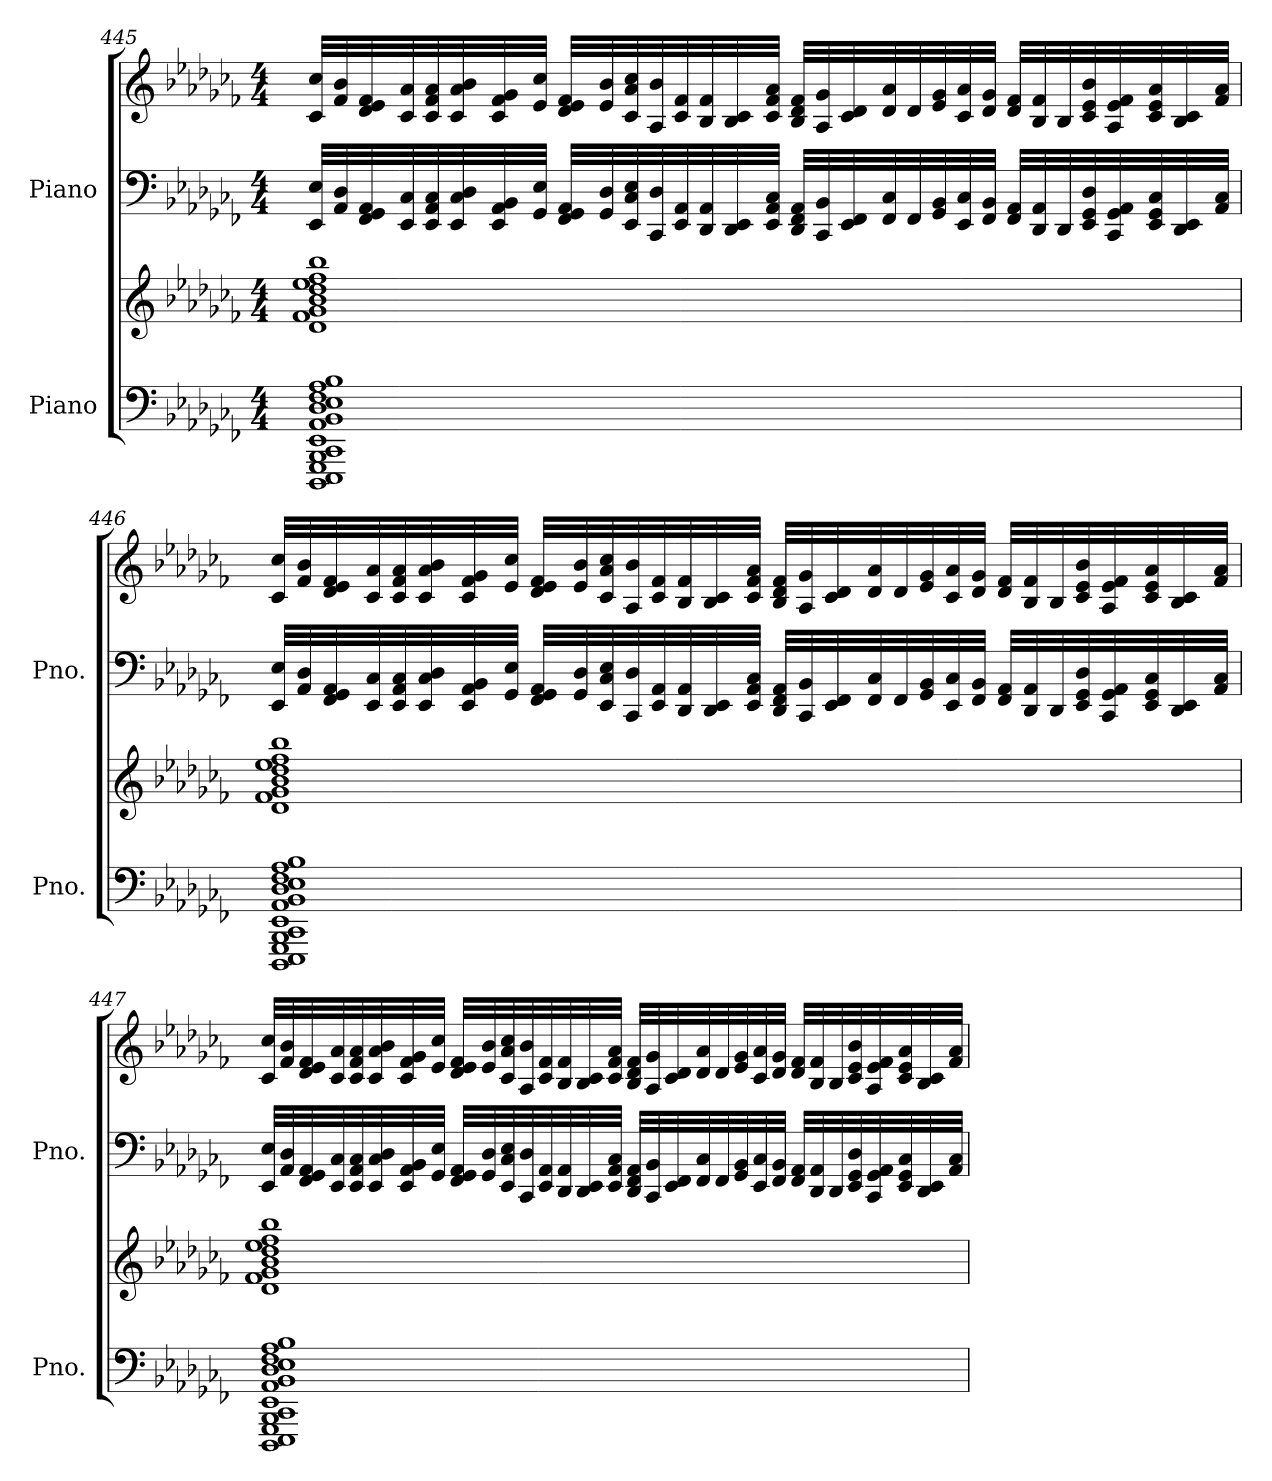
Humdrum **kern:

**kern	**kern	**kern	**kern
*part2	*part2	*part1	*part1
*staff4	*staff3	*staff2	*staff1
*I"Piano	*	*I"Piano	*
*I'Pno.	*	*I'Pno.	*
!!LO:LB:g=z
*clefF4	*clefG2	*clefF4	*clefG2
*ITrd14c24	*ITrd14c24	*ITrd-21c-36	*ITrd-21c-36
*k[b-e-a-d-g-c-f-]	*k[b-e-a-d-g-c-f-]	*k[b-e-a-d-g-c-f-]	*k[b-e-a-d-g-c-f-]
*M4/4	*M4/4	*M4/4	*M4/4
=445	=445	=445	=445
1DDDDD- 1EEEEE- 1GGGGG- 1BBBBB- 1CCCC- 1EEEE- 1AAAA- 1BBBB- 1DDD- 1EEE- 1FFF- 1AAA- 1BBB-	1DD- 1FF- 1GG- 1BB- 1D- 1E- 1F- 1B-	32ee-/ 32eee-/LLL	32cccc-/ 32ccccc-/LLL
.	.	32aa-/ 32ddd-/	32ffff-/ 32bbbb-/
.	.	32ff-/ 32gg-/ 32aa-/	32dddd-/ 32eeee-/ 32ffff-/
.	.	32ee-/ 32ccc-/	32cccc-/ 32aaaa-/
.	.	32ee-/ 32aa-/ 32ccc-/	32cccc-/ 32ffff-/ 32aaaa-/
.	.	32ee-/ 32ccc-/ 32ddd-/	32cccc-/ 32aaaa-/ 32bbbb-/
.	.	32ee-/ 32aa-/ 32bb-/	32cccc-/ 32ffff-/ 32gggg-/
.	.	32gg-/ 32eee-/JJJ	32eeee-/ 32ccccc-/JJJ
.	.	32ff-/ 32gg-/ 32aa-/LLL	32dddd-/ 32eeee-/ 32ffff-/LLL
.	.	32gg-/ 32ddd-/	32eeee-/ 32bbbb-/
.	.	32ee-/ 32ccc-/ 32eee-/	32cccc-/ 32aaaa-/ 32ccccc-/
.	.	32cc-/ 32ddd-/	32aaa-/ 32bbbb-/
.	.	32ee-/ 32aa-/	32cccc-/ 32ffff-/
.	.	32dd-/ 32aa-/	32bbb-/ 32ffff-/
.	.	32dd-/ 32ee-/	32bbb-/ 32cccc-/
.	.	32ee-/ 32aa-/ 32ccc-/JJJ	32cccc-/ 32ffff-/ 32aaaa-/JJJ
.	.	32dd-/ 32ff-/ 32aa-/LLL	32bbb-/ 32dddd-/ 32ffff-/LLL
.	.	32cc-/ 32bb-/	32aaa-/ 32gggg-/
.	.	32ee-/ 32ff-/	32cccc-/ 32dddd-/
.	.	32ff-/ 32ccc-/	32dddd-/ 32aaaa-/
.	.	32ff-/	32dddd-/
.	.	32gg-/ 32bb-/	32eeee-/ 32gggg-/
.	.	32ee-/ 32ccc-/	32cccc-/ 32aaaa-/
.	.	32ff-/ 32bb-/JJJ	32dddd-/ 32gggg-/JJJ
.	.	32ff-/ 32aa-/LLL	32dddd-/ 32ffff-/LLL
.	.	32dd-/ 32aa-/	32bbb-/ 32ffff-/
.	.	32dd-/	32bbb-/
.	.	32ee-/ 32gg-/ 32ddd-/	32cccc-/ 32eeee-/ 32bbbb-/
.	.	32cc-/ 32gg-/ 32aa-/	32aaa-/ 32eeee-/ 32ffff-/
.	.	32ee-/ 32gg-/ 32ccc-/	32cccc-/ 32eeee-/ 32aaaa-/
.	.	32dd-/ 32ee-/	32bbb-/ 32cccc-/
.	.	32aa-/ 32ccc-/JJJ	32ffff-/ 32aaaa-/JJJ
!!LO:LB:g=z
=446	=446	=446	=446
1DDDDD- 1EEEEE- 1GGGGG- 1BBBBB- 1CCCC- 1EEEE- 1AAAA- 1BBBB- 1DDD- 1EEE- 1FFF- 1AAA- 1BBB-	1DD- 1FF- 1GG- 1BB- 1D- 1E- 1F- 1B-	32ee-/ 32eee-/LLL	32cccc-/ 32ccccc-/LLL
.	.	32aa-/ 32ddd-/	32ffff-/ 32bbbb-/
.	.	32ff-/ 32gg-/ 32aa-/	32dddd-/ 32eeee-/ 32ffff-/
.	.	32ee-/ 32ccc-/	32cccc-/ 32aaaa-/
.	.	32ee-/ 32aa-/ 32ccc-/	32cccc-/ 32ffff-/ 32aaaa-/
.	.	32ee-/ 32ccc-/ 32ddd-/	32cccc-/ 32aaaa-/ 32bbbb-/
.	.	32ee-/ 32aa-/ 32bb-/	32cccc-/ 32ffff-/ 32gggg-/
.	.	32gg-/ 32eee-/JJJ	32eeee-/ 32ccccc-/JJJ
.	.	32ff-/ 32gg-/ 32aa-/LLL	32dddd-/ 32eeee-/ 32ffff-/LLL
.	.	32gg-/ 32ddd-/	32eeee-/ 32bbbb-/
.	.	32ee-/ 32ccc-/ 32eee-/	32cccc-/ 32aaaa-/ 32ccccc-/
.	.	32cc-/ 32ddd-/	32aaa-/ 32bbbb-/
.	.	32ee-/ 32aa-/	32cccc-/ 32ffff-/
.	.	32dd-/ 32aa-/	32bbb-/ 32ffff-/
.	.	32dd-/ 32ee-/	32bbb-/ 32cccc-/
.	.	32ee-/ 32aa-/ 32ccc-/JJJ	32cccc-/ 32ffff-/ 32aaaa-/JJJ
.	.	32dd-/ 32ff-/ 32aa-/LLL	32bbb-/ 32dddd-/ 32ffff-/LLL
.	.	32cc-/ 32bb-/	32aaa-/ 32gggg-/
.	.	32ee-/ 32ff-/	32cccc-/ 32dddd-/
.	.	32ff-/ 32ccc-/	32dddd-/ 32aaaa-/
.	.	32ff-/	32dddd-/
.	.	32gg-/ 32bb-/	32eeee-/ 32gggg-/
.	.	32ee-/ 32ccc-/	32cccc-/ 32aaaa-/
.	.	32ff-/ 32bb-/JJJ	32dddd-/ 32gggg-/JJJ
.	.	32ff-/ 32aa-/LLL	32dddd-/ 32ffff-/LLL
.	.	32dd-/ 32aa-/	32bbb-/ 32ffff-/
.	.	32dd-/	32bbb-/
.	.	32ee-/ 32gg-/ 32ddd-/	32cccc-/ 32eeee-/ 32bbbb-/
.	.	32cc-/ 32gg-/ 32aa-/	32aaa-/ 32eeee-/ 32ffff-/
.	.	32ee-/ 32gg-/ 32ccc-/	32cccc-/ 32eeee-/ 32aaaa-/
.	.	32dd-/ 32ee-/	32bbb-/ 32cccc-/
.	.	32aa-/ 32ccc-/JJJ	32ffff-/ 32aaaa-/JJJ
!!LO:PB:g=z
=447	=447	=447	=447
1DDDDD- 1EEEEE- 1GGGGG- 1BBBBB- 1CCCC- 1EEEE- 1AAAA- 1BBBB- 1DDD- 1EEE- 1FFF- 1AAA- 1BBB-	1DD- 1FF- 1GG- 1BB- 1D- 1E- 1F- 1B-	32ee-/ 32eee-/LLL	32cccc-/ 32ccccc-/LLL
.	.	32aa-/ 32ddd-/	32ffff-/ 32bbbb-/
.	.	32ff-/ 32gg-/ 32aa-/	32dddd-/ 32eeee-/ 32ffff-/
.	.	32ee-/ 32ccc-/	32cccc-/ 32aaaa-/
.	.	32ee-/ 32aa-/ 32ccc-/	32cccc-/ 32ffff-/ 32aaaa-/
.	.	32ee-/ 32ccc-/ 32ddd-/	32cccc-/ 32aaaa-/ 32bbbb-/
.	.	32ee-/ 32aa-/ 32bb-/	32cccc-/ 32ffff-/ 32gggg-/
.	.	32gg-/ 32eee-/JJJ	32eeee-/ 32ccccc-/JJJ
.	.	32ff-/ 32gg-/ 32aa-/LLL	32dddd-/ 32eeee-/ 32ffff-/LLL
.	.	32gg-/ 32ddd-/	32eeee-/ 32bbbb-/
.	.	32ee-/ 32ccc-/ 32eee-/	32cccc-/ 32aaaa-/ 32ccccc-/
.	.	32cc-/ 32ddd-/	32aaa-/ 32bbbb-/
.	.	32ee-/ 32aa-/	32cccc-/ 32ffff-/
.	.	32dd-/ 32aa-/	32bbb-/ 32ffff-/
.	.	32dd-/ 32ee-/	32bbb-/ 32cccc-/
.	.	32ee-/ 32aa-/ 32ccc-/JJJ	32cccc-/ 32ffff-/ 32aaaa-/JJJ
.	.	32dd-/ 32ff-/ 32aa-/LLL	32bbb-/ 32dddd-/ 32ffff-/LLL
.	.	32cc-/ 32bb-/	32aaa-/ 32gggg-/
.	.	32ee-/ 32ff-/	32cccc-/ 32dddd-/
.	.	32ff-/ 32ccc-/	32dddd-/ 32aaaa-/
.	.	32ff-/	32dddd-/
.	.	32gg-/ 32bb-/	32eeee-/ 32gggg-/
.	.	32ee-/ 32ccc-/	32cccc-/ 32aaaa-/
.	.	32ff-/ 32bb-/JJJ	32dddd-/ 32gggg-/JJJ
.	.	32ff-/ 32aa-/LLL	32dddd-/ 32ffff-/LLL
.	.	32dd-/ 32aa-/	32bbb-/ 32ffff-/
.	.	32dd-/	32bbb-/
.	.	32ee-/ 32gg-/ 32ddd-/	32cccc-/ 32eeee-/ 32bbbb-/
.	.	32cc-/ 32gg-/ 32aa-/	32aaa-/ 32eeee-/ 32ffff-/
.	.	32ee-/ 32gg-/ 32ccc-/	32cccc-/ 32eeee-/ 32aaaa-/
.	.	32dd-/ 32ee-/	32bbb-/ 32cccc-/
.	.	32aa-/ 32ccc-/JJJ	32ffff-/ 32aaaa-/JJJ
=	=	=	=
*-	*-	*-	*-
